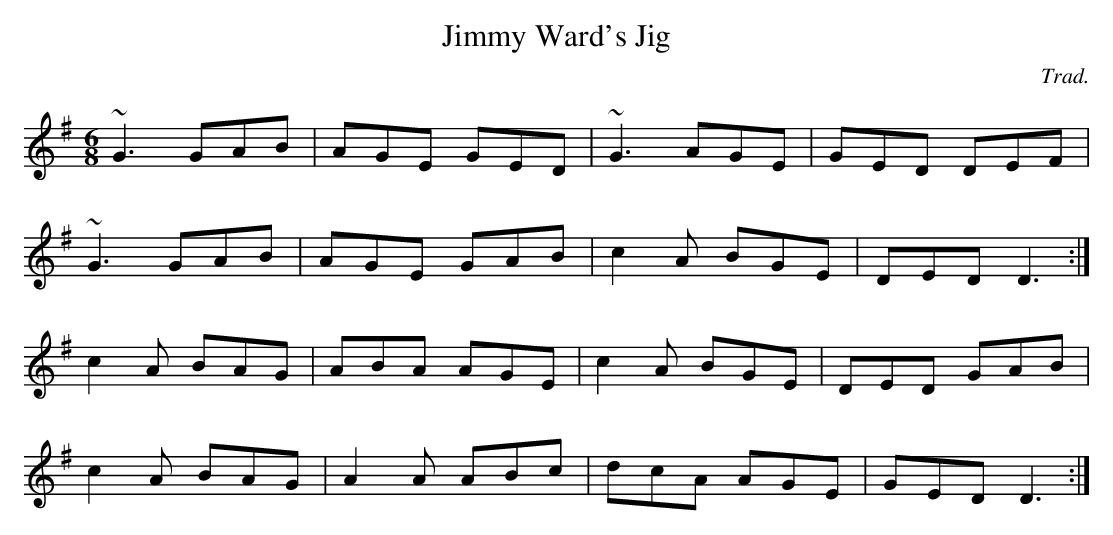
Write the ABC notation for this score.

X:1
T:Jimmy Ward's Jig
C:Trad.
M:6/8
L:1/8
K:G
~G3 GAB|AGE GED|~G3 AGE|GED DEF|
~G3 GAB|AGE GAB|c2A BGE|DED D3:|
c2A BAG|ABA AGE|c2A BGE|DED GAB|
c2A BAG|A2A ABc|dcA AGE| GED D3:|
